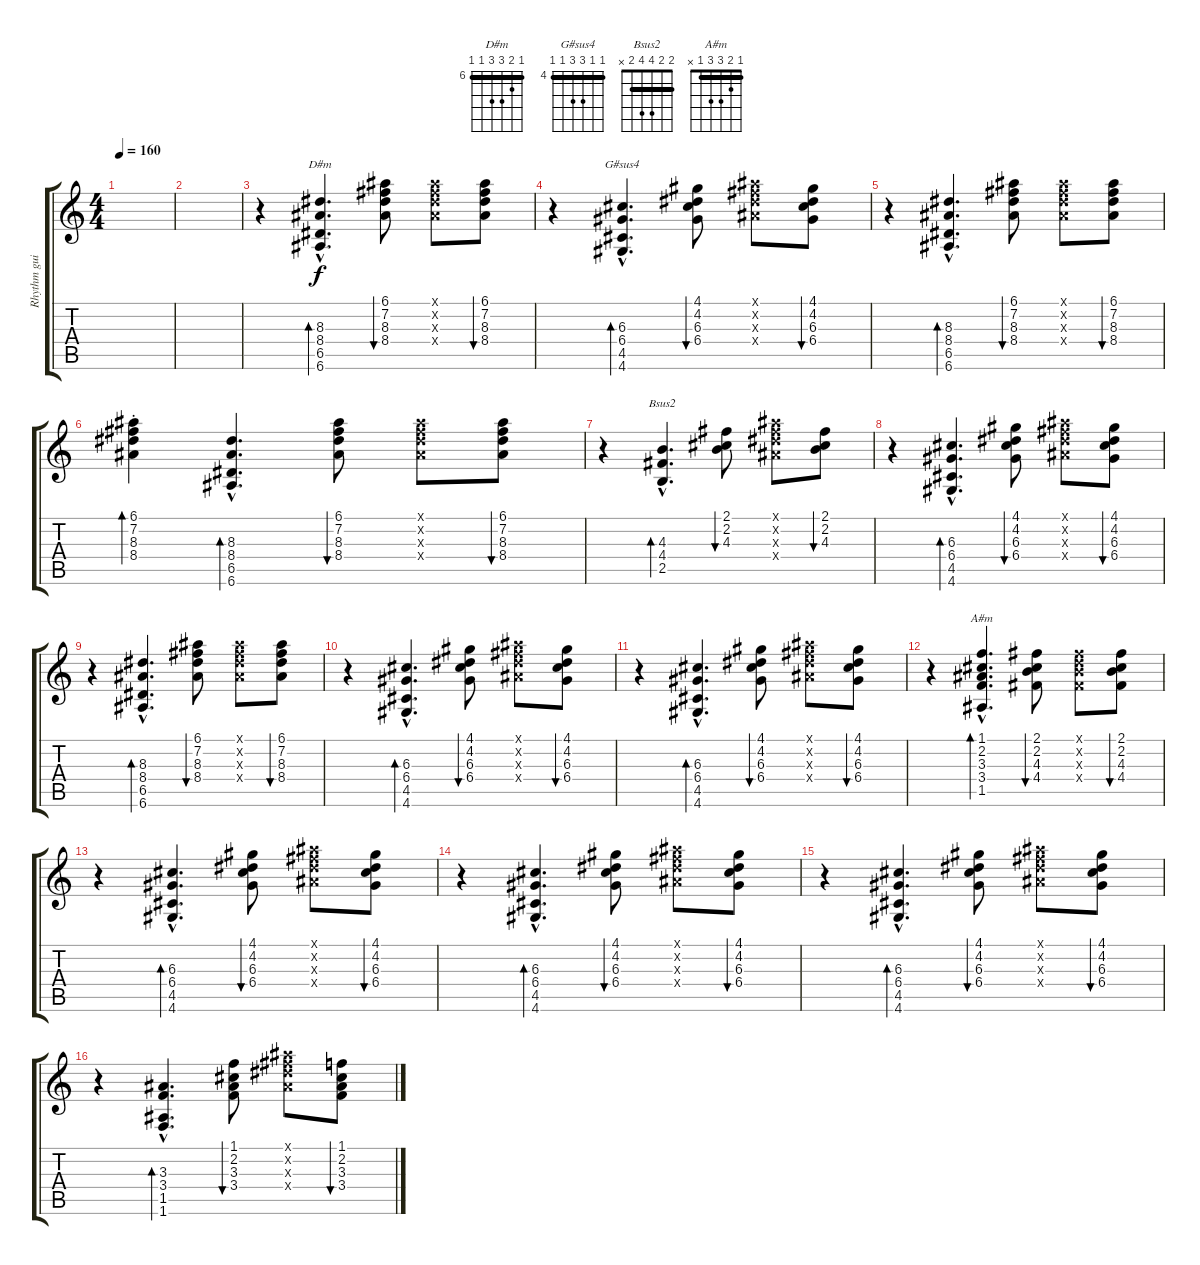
\track ("Rhythm guitar" "Rhythm gui") {instrument acousticguitarnylon}
\staff {score tabs}
\tuning (E4 B3 G3 D3 A2 E2) {hide}
\chord ("D#m" 6 7 8 8 6 6) {firstfret 6 barre 6}
\chord ("G#sus4" 4 4 6 6 4 4) {firstfret 4 barre 4}
\chord ("Bsus2" 2 2 4 4 2 x) {barre 2}
\chord ("A#m" 1 2 3 3 1 x) {barre 1}
\ts (4 4)
\tempo 160
\clef g2
\ks c
|
|
r.4 (8.3{hac} 8.4{hac} 6.5{hac} 6.6{hac}).4{d bd 120 ch "D#m"} (6.1 7.2 8.3 8.4).8{bu 60} (6.1{x} 7.2{x} 8.3{x} 8.4{x}).8 (6.1 7.2 8.3 8.4).8{bu 60} |
r.4 (6.3{hac} 6.4{hac} 4.5{hac} 4.6{hac}).4{d bd 120 ch "G#sus4"} (4.1 4.2 6.3 6.4).8{bu 60} (6.1{x} 7.2{x} 8.3{x} 8.4{x}).8 (4.1 4.2 6.3 6.4).8{bu 60} |
r.4 (8.3{hac} 8.4{hac} 6.5{hac} 6.6{hac}).4{d bd 120} (6.1 7.2 8.3 8.4).8{bu 60} (6.1{x} 7.2{x} 8.3{x} 8.4{x}).8 (6.1 7.2 8.3 8.4).8{bu 60} |
(6.1{st} 7.2{st} 8.3{st} 8.4{st}).4{bd 60} (8.3{hac} 8.4{hac} 6.5{hac} 6.6{hac}).4{d bd 120} (6.1 7.2 8.3 8.4).8{bu 60} (6.1{x} 7.2{x} 8.3{x} 8.4{x}).8 (6.1 7.2 8.3 8.4).8{bu 60} |
r.4 (4.3{hac} 4.4{hac} 2.5{hac}).4{d bd 120 ch "Bsus2"} (2.1 2.2 4.3).8{bu 60} (6.1{x} 7.2{x} 8.3{x} 8.4{x}).8 (2.1 2.2 4.3).8{bu 60} |
r.4 (6.3{hac} 6.4{hac} 4.5{hac} 4.6{hac}).4{d bd 120} (4.1 4.2 6.3 6.4).8{bu 60} (6.1{x} 7.2{x} 8.3{x} 8.4{x}).8 (4.1 4.2 6.3 6.4).8{bu 60} |
r.4 (8.3{hac} 8.4{hac} 6.5{hac} 6.6{hac}).4{d bd 120} (6.1 7.2 8.3 8.4).8{bu 60} (6.1{x} 7.2{x} 8.3{x} 8.4{x}).8 (6.1 7.2 8.3 8.4).8{bu 60} |
r.4 (6.3{hac} 6.4{hac} 4.5{hac} 4.6{hac}).4{d bd 120} (4.1 4.2 6.3 6.4).8{bu 60} (6.1{x} 7.2{x} 8.3{x} 8.4{x}).8 (4.1 4.2 6.3 6.4).8{bu 60} |
r.4 (6.3{hac} 6.4{hac} 4.5{hac} 4.6{hac}).4{d bd 120} (4.1 4.2 6.3 6.4).8{bu 60} (6.1{x} 7.2{x} 8.3{x} 8.4{x}).8 (4.1 4.2 6.3 6.4).8{bu 60} |
r.4 (1.1{hac} 2.2{hac} 3.3{hac} 3.4{hac} 1.5{hac}).4{d bd 60 ch "A#m"} (2.1 2.2 4.3 4.4).8{bu 60} (2.1{x} 3.2{x} 4.3{x} 4.4{x}).8 (2.1 2.2 4.3 4.4).8{bu 60} |
r.4 (6.3{hac} 6.4{hac} 4.5{hac} 4.6{hac}).4{d bd 120} (4.1 4.2 6.3 6.4).8{bu 60} (6.1{x} 7.2{x} 8.3{x} 8.4{x}).8 (4.1 4.2 6.3 6.4).8{bu 60} |
r.4 (6.3{hac} 6.4{hac} 4.5{hac} 4.6{hac}).4{d bd 120} (4.1 4.2 6.3 6.4).8{bu 60} (6.1{x} 7.2{x} 8.3{x} 8.4{x}).8 (4.1 4.2 6.3 6.4).8{bu 60} |
r.4 (6.3{hac} 6.4{hac} 4.5{hac} 4.6{hac}).4{d bd 120} (4.1 4.2 6.3 6.4).8{bu 60} (6.1{x} 7.2{x} 8.3{x} 8.4{x}).8 (4.1 4.2 6.3 6.4).8{bu 60} |
r.4 (3.3{hac} 3.4{hac} 1.5{hac} 1.6{hac}).4{d bd 120} (1.1 2.2 3.3 3.4).8{bu 60} (6.1{x} 7.2{x} 8.3{x} 8.4{x}).8 (1.1 2.2 3.3 3.4).8{bu 60}
